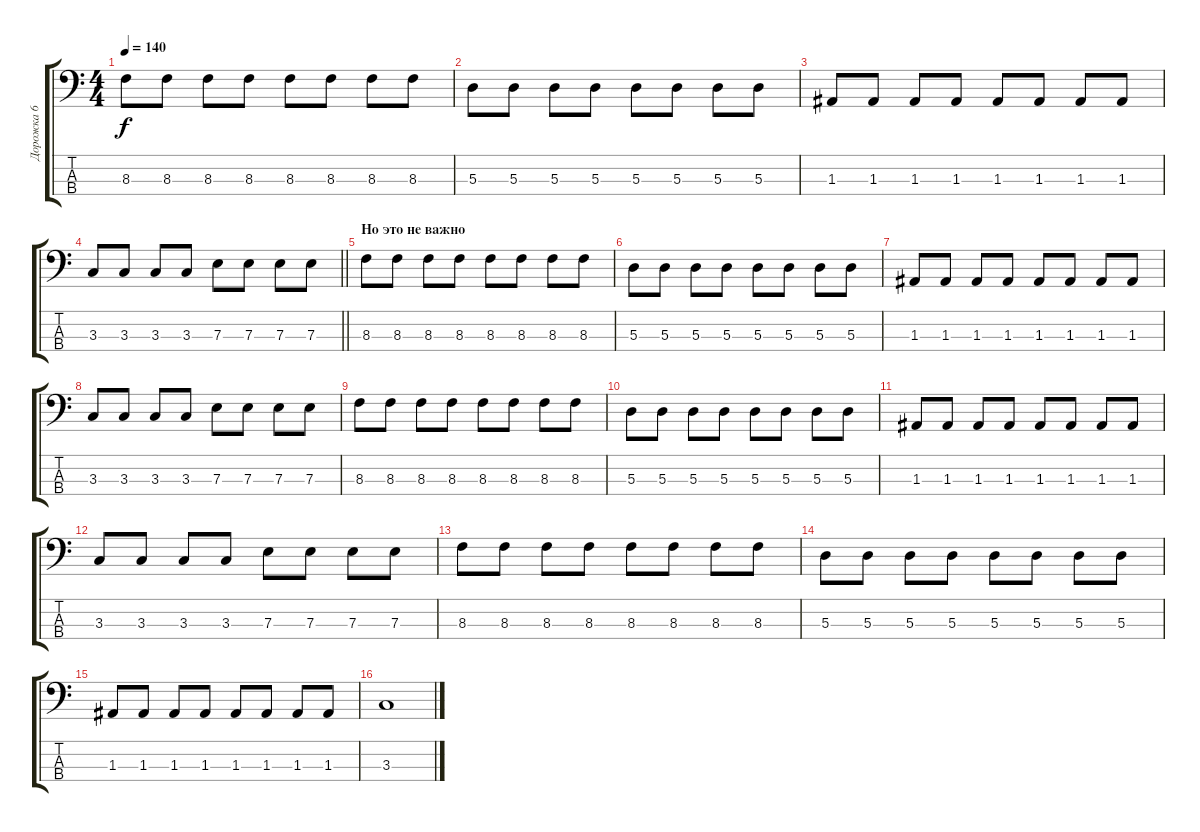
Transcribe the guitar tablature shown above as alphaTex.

\track ("Дорожка 6" "Дорожка 6") {instrument electricbassfinger}
\staff {score tabs}
\tuning (G2 D2 A1 E1) {hide}
\ts (4 4)
\tempo 140
\clef f4
\ks c
8.3.8{dy f} 8.3.8 8.3.8 8.3.8 8.3.8 8.3.8 8.3.8 8.3.8 |
5.3.8 5.3.8 5.3.8 5.3.8 5.3.8 5.3.8 5.3.8 5.3.8 |
1.3.8 1.3.8 1.3.8 1.3.8 1.3.8 1.3.8 1.3.8 1.3.8 |
\barLineRight lightlight
3.3.8 3.3.8 3.3.8 3.3.8 7.3.8 7.3.8 7.3.8 7.3.8 |
\section ("" "Но это не важно")
8.3.8 8.3.8 8.3.8 8.3.8 8.3.8 8.3.8 8.3.8 8.3.8 |
5.3.8 5.3.8 5.3.8 5.3.8 5.3.8 5.3.8 5.3.8 5.3.8 |
1.3.8 1.3.8 1.3.8 1.3.8 1.3.8 1.3.8 1.3.8 1.3.8 |
3.3.8 3.3.8 3.3.8 3.3.8 7.3.8 7.3.8 7.3.8 7.3.8 |
8.3.8 8.3.8 8.3.8 8.3.8 8.3.8 8.3.8 8.3.8 8.3.8 |
5.3.8 5.3.8 5.3.8 5.3.8 5.3.8 5.3.8 5.3.8 5.3.8 |
1.3.8 1.3.8 1.3.8 1.3.8 1.3.8 1.3.8 1.3.8 1.3.8 |
3.3.8 3.3.8 3.3.8 3.3.8 7.3.8 7.3.8 7.3.8 7.3.8 |
8.3.8 8.3.8 8.3.8 8.3.8 8.3.8 8.3.8 8.3.8 8.3.8 |
5.3.8 5.3.8 5.3.8 5.3.8 5.3.8 5.3.8 5.3.8 5.3.8 |
1.3.8 1.3.8 1.3.8 1.3.8 1.3.8 1.3.8 1.3.8 1.3.8 |
3.3.1
